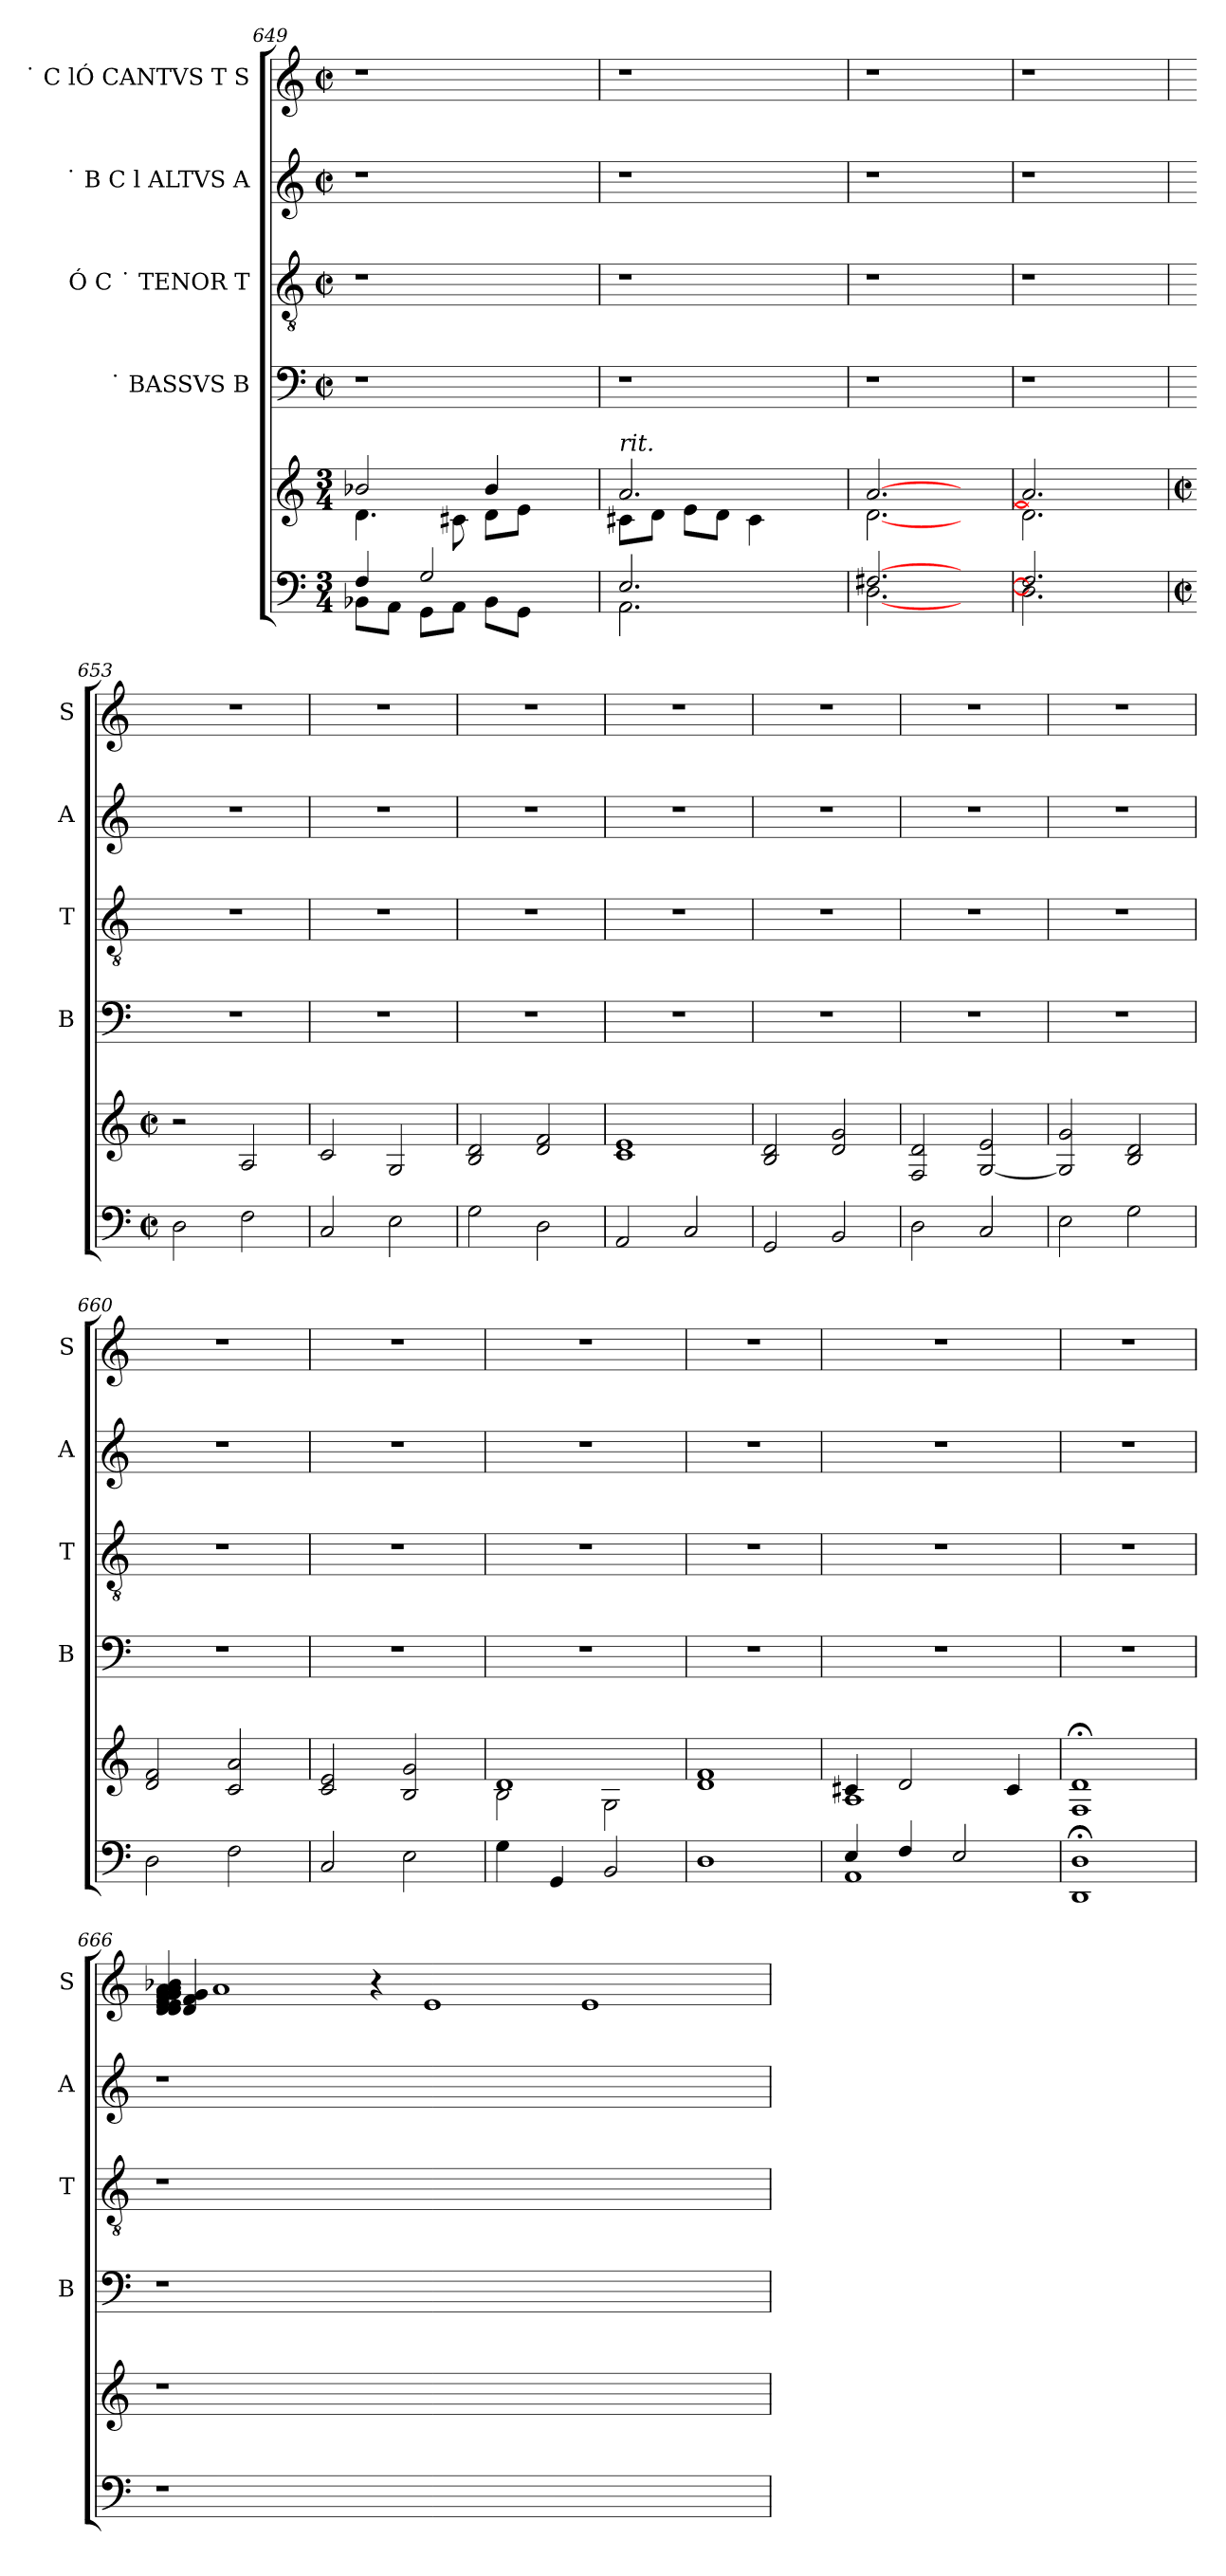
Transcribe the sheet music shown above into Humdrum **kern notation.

**kern	**kern	**kern	**kern	**kern	**kern
*part6	*part5	*part4	*part3	*part2	*part1
*staff6	*staff5	*staff4	*staff3	*staff2	*staff1
*	*	*I"˙ BASSVS B	*I"Ó C ˙ TENOR T	*I"˙ B C l ALTVS A	*I"˙ C lÓ CANTVS T S
*	*	*I'B	*I'T	*I'A	*I'S
*clefF4	*clefG2	*clefF4	*clefGv2	*clefG2	*clefG2
*k[]	*k[]	*k[]	*k[]	*k[]	*k[]
*C:	*C:	*C:	*C:	*C:	*C:
*M3/4	*M3/4	*M2/2	*M2/2	*M2/2	*M2/2
*	*	*met(c|)	*met(c|)	*met(c|)	*met(c|)
=649	=649	=649	=649	=649	=649
*^	*^	*	*	*	*
4F/	8BB-X\L	2b-X/	4.d\	1r	1r	1r	1r
.	8AA\J	.	.	.	.	.	.
2G/	8GG\L	.	.	.	.	.	.
.	8AA\J	.	8c#X\	.	.	.	.
.	8BB-\L	4b-/	8d\L	.	.	.	.
.	8GG\J	.	8e\J	.	.	.	.
4ryy	4ryy	4ryy	4ryy	.	.	.	.
=650	=650	=650	=650	=650	=650	=650	=650
!	!	!LO:TX:a:i:t=rit.	!	!	!	!	!
2.E/	2.AA\	2.a/	8c#X\L	1r	1r	1r	1r
.	.	.	8d\J	.	.	.	.
.	.	.	8e\L	.	.	.	.
.	.	.	8d\J	.	.	.	.
.	.	.	4c#\	.	.	.	.
4ryy	4ryy	4ryy	4ryy	.	.	.	.
=651	=651	=651	=651	=651	=651	=651	=651
[>2.F#X/	[<2.D\	[>2.a/	[<2.d\	1r	1r	1r	1r
4ryy	4ryy	4ryy	4ryy	.	.	.	.
=652	=652	=652	=652	=652	=652	=652	=652
2.F#/]	2.D\]	2.a/]	2.d\]	1r	1r	1r	1r
4ryy	4ryy	4ryy	4ryy	.	.	.	.
*v	*v	*	*	*	*	*	*
*	*v	*v	*	*	*	*
!!LO:PB:g=z
=653	=653	=653	=653	=653	=653
*M2/2	*M2/2	*	*	*	*
*met(c|)	*met(c|)	*	*	*	*
*	*MM144	*	*	*	*
*^	*^	*	*	*	*
!	!	!LO:TX:a:t=Largo	!	!	!	!	!
*v	*v	*	*	*	*	*	*
*	*v	*v	*	*	*	*
2D\	2r	1r	1r	1r	1r
2F\	2A/	.	.	.	.
=654	=654	=654	=654	=654	=654
2C/	2c/	1r	1r	1r	1r
2E\	2G/	.	.	.	.
=655	=655	=655	=655	=655	=655
2G\	2B/ 2d/	1r	1r	1r	1r
2D\	2d/ 2f/	.	.	.	.
=656	=656	=656	=656	=656	=656
2AA/	1c 1e	1r	1r	1r	1r
2C/	.	.	.	.	.
=657	=657	=657	=657	=657	=657
2GG/	2B/ 2d/	1r	1r	1r	1r
2BB/	2d/ 2g/	.	.	.	.
=658	=658	=658	=658	=658	=658
2D\	2F/ 2d/	1r	1r	1r	1r
2C/	[<2G/ 2e/	.	.	.	.
!!LO:LB:g=z
=659	=659	=659	=659	=659	=659
2E\	2G/] 2g/	1r	1r	1r	1r
2G\	2B/ 2d/	.	.	.	.
=660	=660	=660	=660	=660	=660
2D\	2d/ 2f/	1r	1r	1r	1r
2F\	2c/ 2a/	.	.	.	.
=661	=661	=661	=661	=661	=661
2C/	2c/ 2e/	1r	1r	1r	1r
2E\	2B/ 2g/	.	.	.	.
=662	=662	=662	=662	=662	=662
*	*^	*	*	*	*
4G\	1d	2B\	1r	1r	1r	1r
4GG/	.	.	.	.	.	.
2BB/	.	2G\	.	.	.	.
*	*v	*v	*	*	*	*
=663	=663	=663	=663	=663	=663
1D	1d 1f	1r	1r	1r	1r
=664	=664	=664	=664	=664	=664
*^	*^	*	*	*	*
4E/	1AA	4c#X/	1A	1r	1r	1r	1r
4F/	.	2d/	.	.	.	.	.
2E/	.	.	.	.	.	.	.
.	.	4c#/	.	.	.	.	.
*v	*v	*	*	*	*	*	*
*	*v	*v	*	*	*	*
=665	=665	=665	=665	=665	=665
1DD; 1D;	1F; 1d;	1r	1r	1r	1r
!!LO:LB:g=z
=666	=666	=666	=666	=666	=666
*	*	*	*	*	*^
1r	1r	1r	1r	1r	4d/ 4d/ 4e/ 4e/ 4f/ 4g/ 4g/ 4g/ 4a/ 4a/ 4a/ 4b-X/	4d/ 4f/ 4g/
.	.	.	.	.	1a	1ryy
0ryy	0ryy	0ryy	0ryy	0ryy	.	.
.	.	.	.	.	4r	1ryy
.	.	.	.	.	1e	.
.	.	.	.	.	.	1ryy
.	.	.	.	.	1e	.
2ryy	2ryy	2ryy	2ryy	2ryy	.	.
.	.	.	.	.	.	4ryy
*	*	*	*	*	*v	*v
=	=	=	=	=	=
*-	*-	*-	*-	*-	*-
